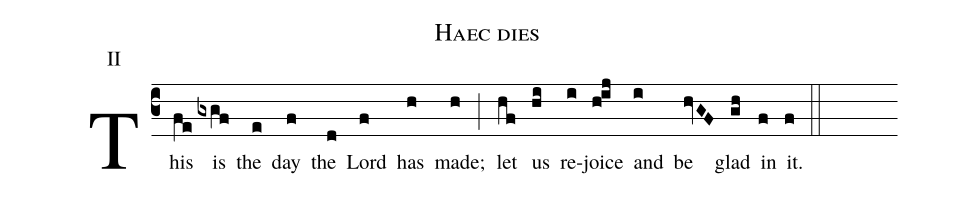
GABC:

name: Haec dies;
office-part: In loco responsorii;
annotation: II;
%%
(c3) This(fe) is(gxgf) the(e) day(f) the(d) Lord(f) has(h) made;(h) (;) let(hf) us(hi) re(i)joice(h!ij) and(i) be(hvGF) glad(gh) in(f) it.(f) (::)
